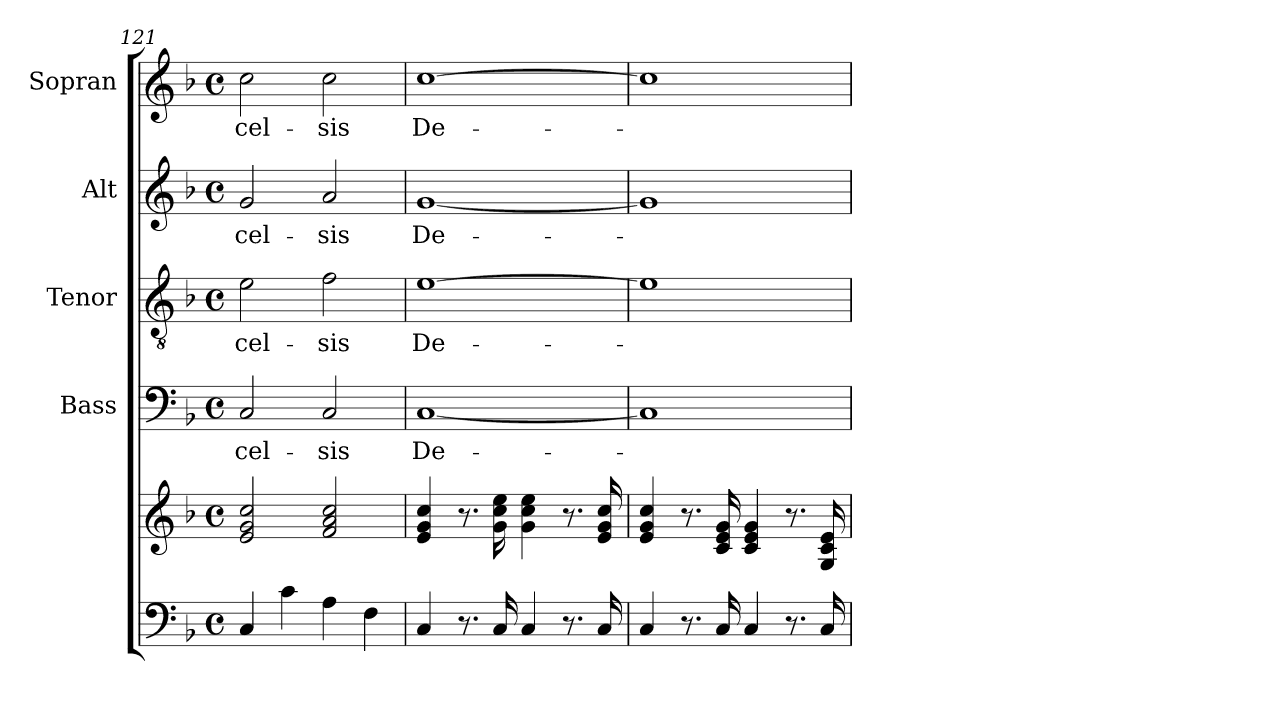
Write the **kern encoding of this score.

**kern	**kern	**kern	**text	**kern	**text	**kern	**text	**kern	**text
*part5	*part5	*part4	*part4	*part3	*part3	*part2	*part2	*part1	*part1
*staff6	*staff5	*staff4	*staff4	*staff3	*staff3	*staff2	*staff2	*staff1	*staff1
*	*	*I"Bass	*	*I"Tenor	*	*I"Alt	*	*I"Sopran	*
*	*	*I'B.	*	*I'T.	*	*I'A.	*	*I'S.	*
!!LO:LB:g=z
*clefF4	*clefG2	*clefF4	*	*clefGv2	*	*clefG2	*	*clefG2	*
*k[b-]	*k[b-]	*k[b-]	*	*k[b-]	*	*k[b-]	*	*k[b-]	*
*F:	*F:	*F:	*	*F:	*	*F:	*	*F:	*
*M4/4	*M4/4	*M4/4	*	*M4/4	*	*M4/4	*	*M4/4	*
*met(c)	*met(c)	*met(c)	*	*met(c)	*	*met(c)	*	*met(c)	*
=121	=121	=121	=121	=121	=121	=121	=121	=121	=121
!	!	!	!LO:LY:b	!	!LO:LY:b	!	!LO:LY:b	!	!LO:LY:b
4C/	2e/ 2g/ 2cc/	2C/	-cel-	2e\	-cel-	2g/	-cel-	2cc\	-cel-
4c\	.	.	.	.	.	.	.	.	.
!	!	!	!LO:LY:b	!	!LO:LY:b	!	!LO:LY:b	!	!LO:LY:b
4A\	2f/ 2a/ 2cc/	2C/	-sis	2f\	-sis	2a/	-sis	2cc\	-sis
4F\	.	.	.	.	.	.	.	.	.
=122	=122	=122	=122	=122	=122	=122	=122	=122	=122
!	!	!	!LO:LY:b	!	!LO:LY:b	!	!LO:LY:b	!	!LO:LY:b
4C/	4e/ 4g/ 4cc/	[1C	De-	[1e	De-	[1g	De-	[1cc	De-
8.r	8.r	.	.	.	.	.	.	.	.
16C/	16g\ 16cc\ 16ee\	.	.	.	.	.	.	.	.
4C/	4g\ 4cc\ 4ee\	.	.	.	.	.	.	.	.
8.r	8.r	.	.	.	.	.	.	.	.
16C/	16e/ 16g/ 16cc/	.	.	.	.	.	.	.	.
=123	=123	=123	=123	=123	=123	=123	=123	=123	=123
4C/	4e/ 4g/ 4cc/	1C]	.	1e]	.	1g]	.	1cc]	.
8.r	8.r	.	.	.	.	.	.	.	.
16C/	16c/ 16e/ 16g/	.	.	.	.	.	.	.	.
4C/	4c/ 4e/ 4g/	.	.	.	.	.	.	.	.
8.r	8.r	.	.	.	.	.	.	.	.
16C/	16G/ 16c/ 16e/	.	.	.	.	.	.	.	.
=	=	=	=	=	=	=	=	=	=
*-	*-	*-	*-	*-	*-	*-	*-	*-	*-
